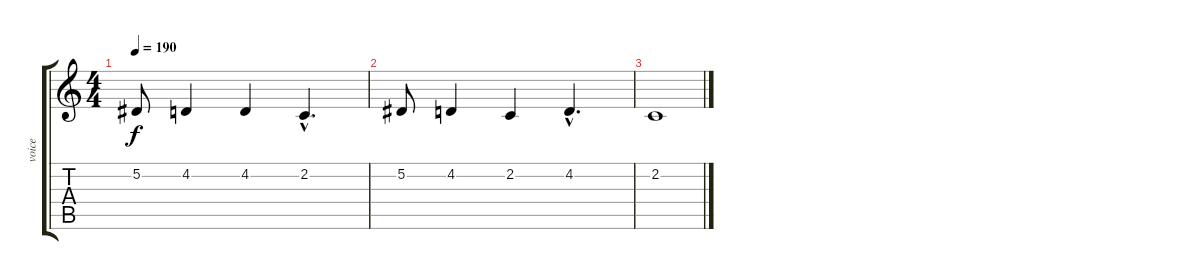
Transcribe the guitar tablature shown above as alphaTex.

\track ("voice" "voice") {instrument lead8bassandlead}
\staff {score tabs}
\tuning (Eb4 Bb3 Gb3 Db3 Ab2 Eb2) {hide}
\ts (4 4)
\tempo 190
\clef g2
\ks c
5.2.8{dy f} 4.2.4 4.2.4 2.2{hac}.4{d} |
5.2.8 4.2.4 2.2.4 4.2{hac}.4{d} |
2.2.1
